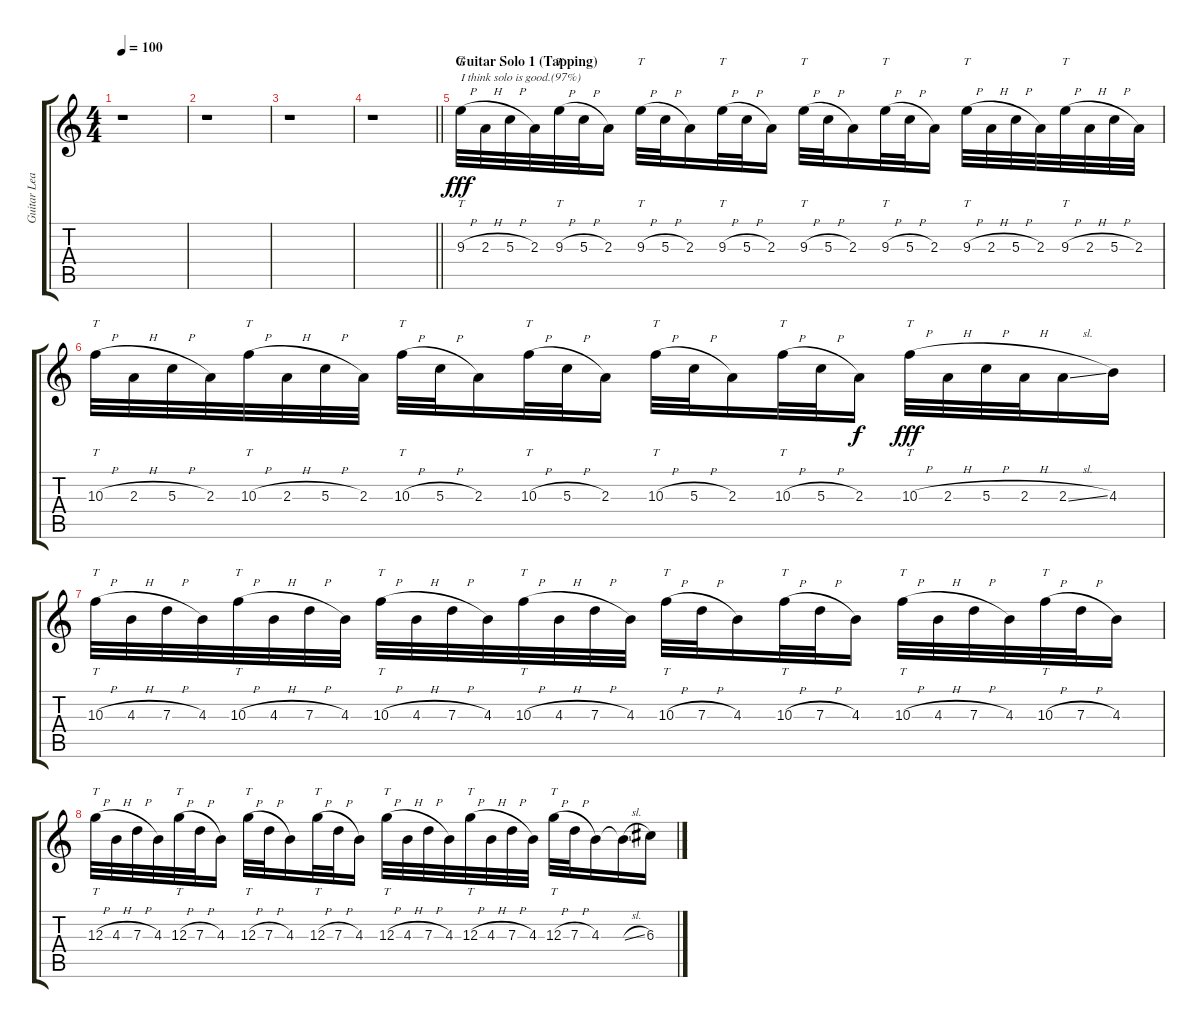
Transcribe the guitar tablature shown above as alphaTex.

\track ("Guitar Lead (Distortion) (Solo)" "Guitar Lea") {instrument distortionguitar}
\staff {score tabs}
\tuning (E4 B3 G3 D3 A2 E2) {hide}
\ts (4 4)
\tempo 100
\clef g2
\ks c
r.1{dy mp} |
r.1 |
r.1 |
\barLineRight lightlight
r.1 |
\section ("" "Guitar Solo 1 (Tapping)")
9.3{h}.32{tt txt "I think solo is good.(97%)" dy fff volume 16 balance 8} 2.3{h}.32 5.3{h}.32 2.3.32 9.3{h}.32{tt} 5.3{h}.32 2.3.16 9.3{h}.32{tt} 5.3{h}.32 2.3.16 9.3{h}.32{tt} 5.3{h}.32 2.3.16 9.3{h}.32{tt} 5.3{h}.32 2.3.16 9.3{h}.32{tt} 5.3{h}.32 2.3.16 9.3{h}.32{tt} 2.3{h}.32 5.3{h}.32 2.3.32 9.3{h}.32{tt} 2.3{h}.32 5.3{h}.32 2.3.32 |
10.3{h}.32{tt} 2.3{h}.32 5.3{h}.32 2.3.32 10.3{h}.32{tt} 2.3{h}.32 5.3{h}.32 2.3.32 10.3{h}.32{tt} 5.3{h}.32 2.3.16 10.3{h}.32{tt} 5.3{h}.32 2.3.16 10.3{h}.32{tt} 5.3{h}.32 2.3.16 10.3{h}.32{tt} 5.3{h}.32 2.3.16{dy f} 10.3{h}.32{tt dy fff} 2.3{h}.32 5.3{h}.32 2.3{h}.32 2.3{sl}.16 4.3.16 |
10.3{h}.32{tt} 4.3{h}.32 7.3{h}.32 4.3.32 10.3{h}.32{tt} 4.3{h}.32 7.3{h}.32 4.3.32 10.3{h}.32{tt} 4.3{h}.32 7.3{h}.32 4.3.32 10.3{h}.32{tt} 4.3{h}.32 7.3{h}.32 4.3.32 10.3{h}.32{tt} 7.3{h}.32 4.3.16 10.3{h}.32{tt} 7.3{h}.32 4.3.16 10.3{h}.32{tt} 4.3{h}.32 7.3{h}.32 4.3.32 10.3{h}.32{tt} 7.3{h}.32 4.3.16 |
12.3{h}.32{tt} 4.3{h}.32 7.3{h}.32 4.3.32 12.3{h}.32{tt} 7.3{h}.32 4.3.16 12.3{h}.32{tt} 7.3{h}.32 4.3.16 12.3{h}.32{tt} 7.3{h}.32 4.3.16 12.3{h}.32{tt} 4.3{h}.32 7.3{h}.32 4.3.32 12.3{h}.32{tt} 4.3{h}.32 7.3{h}.32 4.3.32 12.3{h}.32{tt} 7.3{h}.32 4.3.16 4.3{sl t}.16 6.3.16
